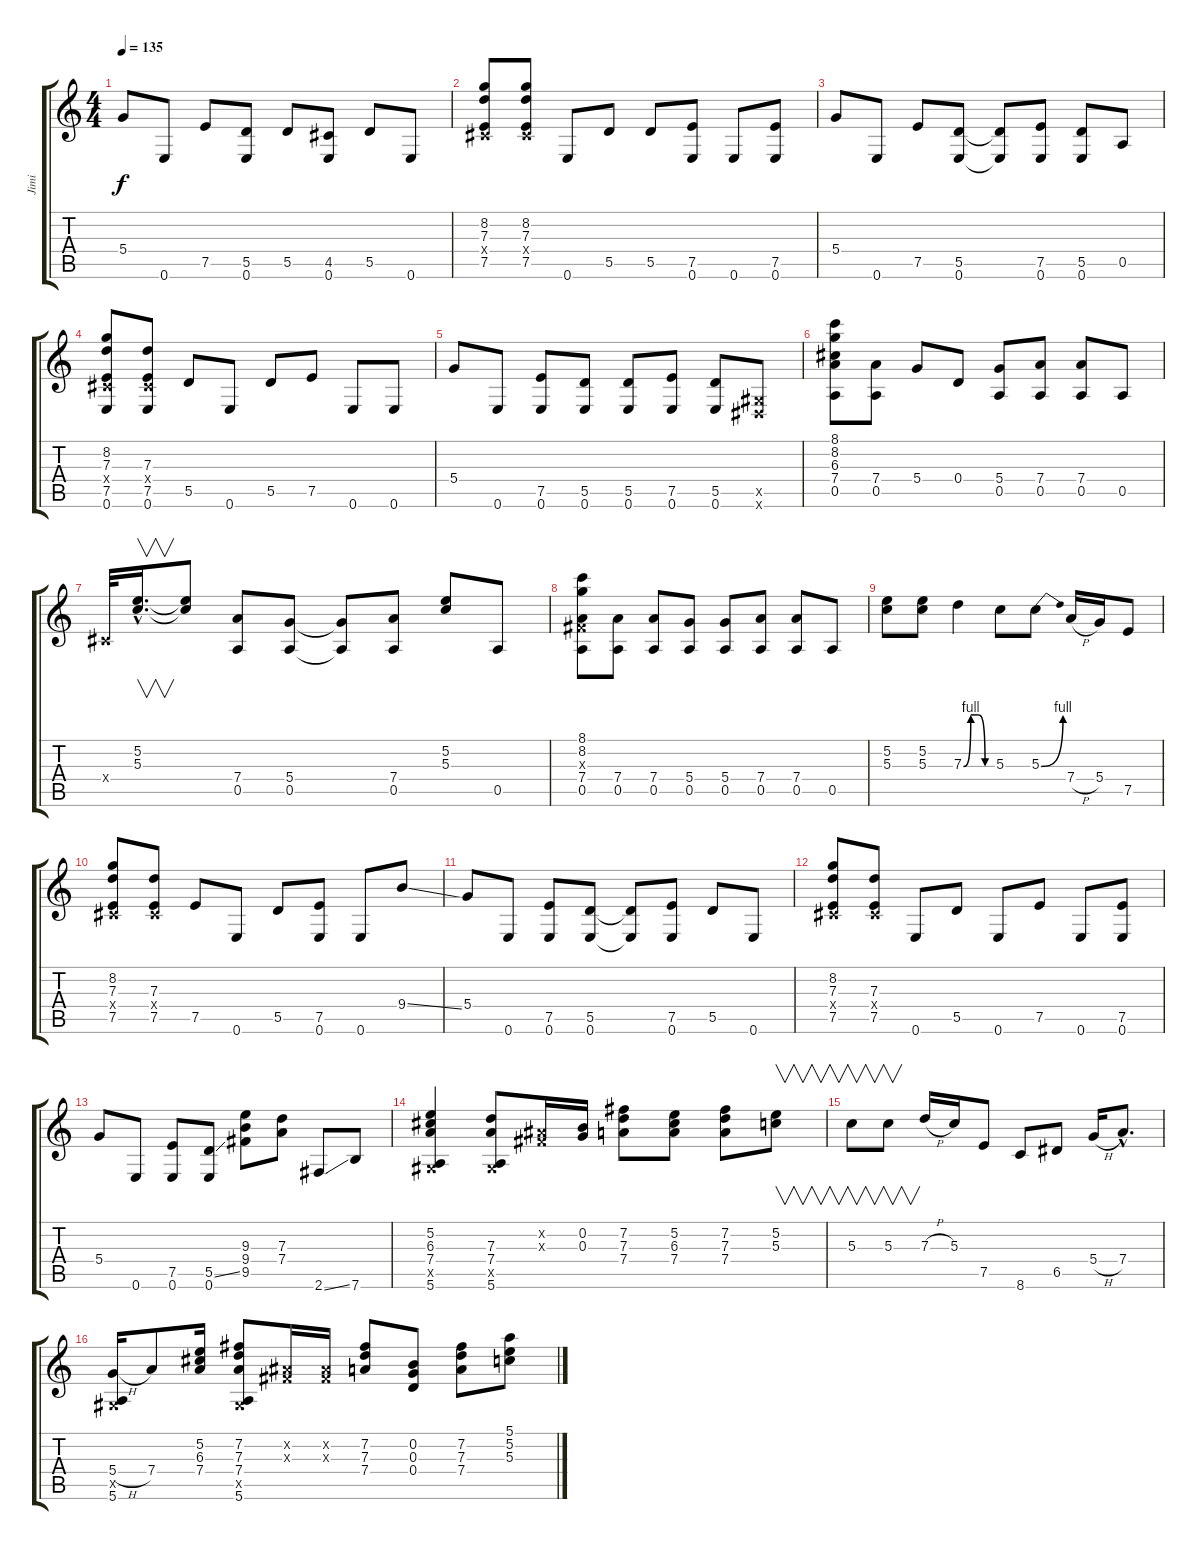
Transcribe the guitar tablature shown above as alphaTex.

\track ("Jimi " "Jimi ") {instrument electricguitarclean}
\staff {score tabs}
\tuning (E4 B3 G3 D3 A2 E2) {hide}
\ts (4 4)
\tempo 135
\clef g2
\ks c
5.4.8{dy f} 0.6.8 7.5.8 (5.5 0.6).8 5.5.8 (4.5 0.6).8 5.5.8 0.6.8 |
(8.2 7.3 -1.4{x} 7.5).8 (8.2 7.3 -1.4{x} 7.5).8 0.6.8 5.5.8 5.5.8 (7.5 0.6).8 0.6.8 (7.5 0.6).8 |
5.4.8 0.6.8 7.5.8 (5.5 0.6).8 (5.5{t} 0.6{t}).8 (7.5 0.6).8 (5.5 0.6).8 0.5.8 |
(8.2 7.3 -1.4{x} 7.5 0.6).8 (7.3 -1.4{x} 7.5 0.6).8 5.5.8 0.6.8 5.5.8 7.5.8 0.6.8 0.6.8 |
5.4.8 0.6.8 (7.5 0.6).8 (5.5 0.6).8 (5.5 0.6).8 (7.5 0.6).8 (5.5 0.6).8 (-1.5{x} -1.6{x}).8 |
(8.1 8.2 6.3 7.4 0.5).8 (7.4 0.5).8 5.4.8 0.4.8 (5.4 0.5).8 (7.4 0.5).8 (7.4 0.5).8 0.5.8 |
-1.4{x}.32 (5.2{hac} 5.3{hac}).16{v d} (5.2{t} 5.3{t}).8 (7.4 0.5).8 (5.4 0.5).8 (5.4{t} 0.5{t}).8 (7.4 0.5).8 (5.2 5.3).8 0.5.8 |
(8.1 8.2 -1.3{x} 7.4 0.5).8 (7.4 0.5).8 (7.4 0.5).8 (5.4 0.5).8 (5.4 0.5).8 (7.4 0.5).8 (7.4 0.5).8 0.5.8 |
(5.2 5.3).8 (5.2 5.3).8 7.3{be (custom 0 0 15 4 30 4 45 0 60 0)}.4 5.3.8 5.3{be (bend 0 0 60 4)}.8 7.4{h}.16 5.4.16 7.5.8 |
(8.2 7.3 -1.4{x} 7.5).8 (7.3 -1.4{x} 7.5).8 7.5.8 0.6.8 5.5.8 (7.5 0.6).8 0.6.8 9.4{ss}.8 |
5.4.8 0.6.8 (7.5 0.6).8 (5.5 0.6).8 (5.5{t} 0.6{t}).8 (7.5 0.6).8 5.5.8 0.6.8 |
(8.2 7.3 -1.4{x} 7.5).8 (7.3 -1.4{x} 7.5).8 0.6.8 5.5.8 0.6.8 7.5.8 0.6.8 (7.5 0.6).8 |
5.4.8 0.6.8 (7.5 0.6).8 (5.5{ss} 0.6).8 (9.3 9.4 9.5).8 (7.3 7.4).8 2.6{ss}.8 7.6.8 |
(5.2 6.3 7.4 -1.5{x} 5.6).4 (7.3 7.4 -1.5{x} 5.6).8 (-1.2{x} -1.3{x}).16 (0.2 0.3).16 (7.2 7.3 7.4).8 (5.2 6.3 7.4).8 (7.2 7.3 7.4).8 (5.2 5.3).8{v} |
5.3.8{v} 5.3.8{v} 7.3{h}.16 5.3.16 7.5.8 8.6.8 6.5.8 5.4{h}.16 7.4{hac}.8{d} |
(5.4{h} -1.5{x} 5.6).16 7.4.8 (5.2 6.3 7.4).16 (7.2 7.3 7.4 -1.5{x} 5.6).8 (-1.2{x} -1.3{x}).16 (-1.2{x} -1.3{x}).16 (7.2 7.3 7.4).8 (0.2 0.3 0.4).8 (7.2 7.3 7.4).8 (5.1 5.2 5.3).8
